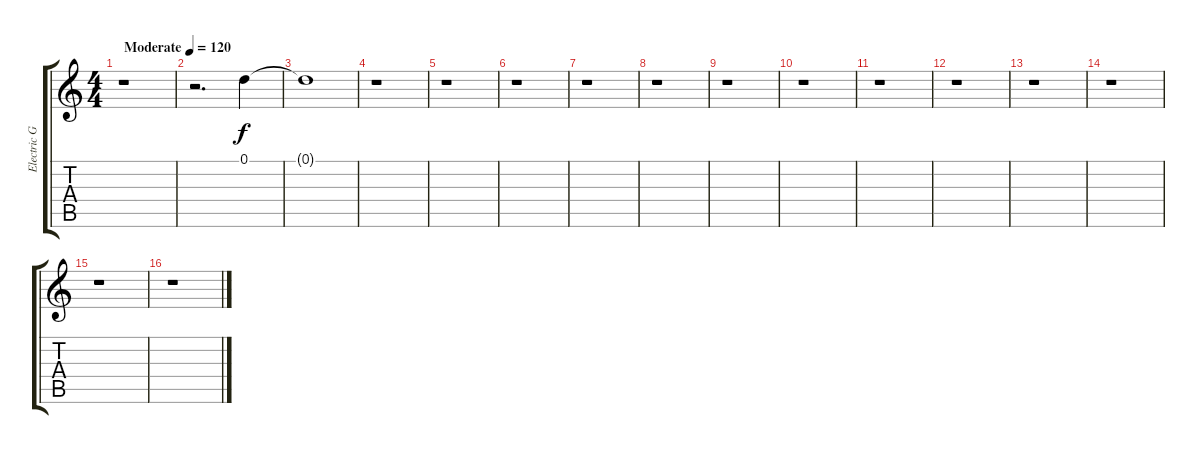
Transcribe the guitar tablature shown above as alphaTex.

\track ("Electric Guitar 1-2" "Electric G") {instrument distortionguitar}
\staff {score tabs}
\tuning (D4 A3 F3 C3 G2 D2) {hide}
\ts (4 4)
\tempo (120 "Moderate")
\clef g2
\ks c
r.1{dy f instrument distortionguitar} |
r.2{d} 0.1.4 |
0.1{t}.1 |
r.1 |
r.1 |
r.1 |
r.1 |
r.1 |
r.1 |
r.1 |
r.1 |
r.1 |
r.1 |
r.1 |
r.1 |
r.1
